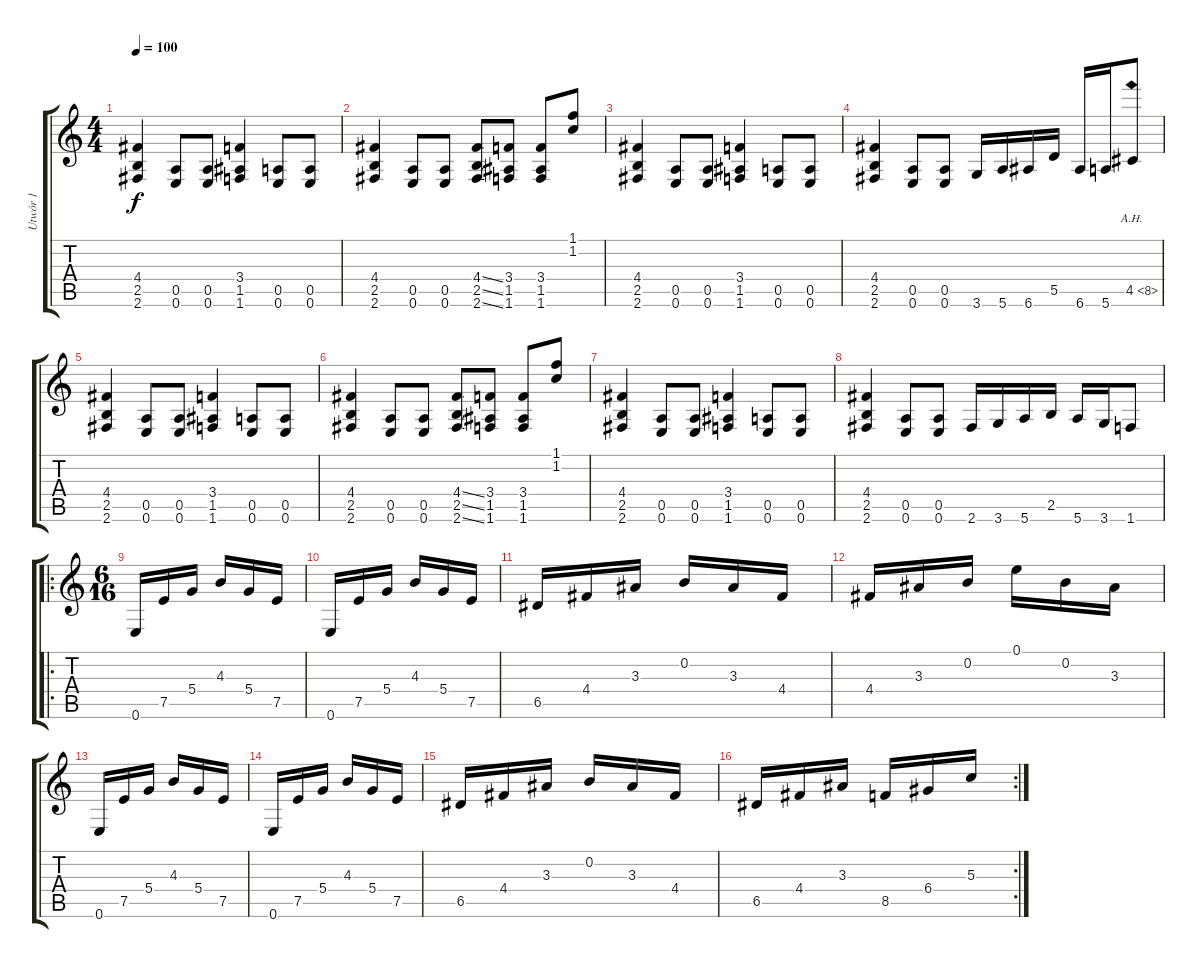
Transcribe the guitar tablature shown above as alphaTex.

\track ("Utwór 1" "Utwór 1") {instrument acousticguitarnylon}
\staff {score tabs}
\tuning (E4 B3 G3 D3 A2 E2) {hide}
\ts (4 4)
\tempo 100
\clef g2
\ks c
(4.4 2.5 2.6).4{dy f instrument acousticguitarnylon} (0.5 0.6).8 (0.5 0.6).8 (3.4 1.5 1.6).4 (0.5 0.6).8 (0.5 0.6).8 |
(4.4 2.5 2.6).4 (0.5 0.6).8 (0.5 0.6).8 (4.4{ss} 2.5{ss} 2.6{ss}).8 (3.4 1.5 1.6).8 (3.4 1.5 1.6).8 (1.1 1.2).8 |
(4.4 2.5 2.6).4 (0.5 0.6).8 (0.5 0.6).8 (3.4 1.5 1.6).4 (0.5 0.6).8 (0.5 0.6).8 |
(4.4 2.5 2.6).4 (0.5 0.6).8 (0.5 0.6).8 3.6.16 5.6.16 6.6.16 5.5.16 6.6.16 5.6.16 4.5{ah 4}.8 |
(4.4 2.5 2.6).4 (0.5 0.6).8 (0.5 0.6).8 (3.4 1.5 1.6).4 (0.5 0.6).8 (0.5 0.6).8 |
(4.4 2.5 2.6).4 (0.5 0.6).8 (0.5 0.6).8 (4.4{ss} 2.5{ss} 2.6{ss}).8 (3.4 1.5 1.6).8 (3.4 1.5 1.6).8 (1.1 1.2).8 |
(4.4 2.5 2.6).4 (0.5 0.6).8 (0.5 0.6).8 (3.4 1.5 1.6).4 (0.5 0.6).8 (0.5 0.6).8 |
(4.4 2.5 2.6).4 (0.5 0.6).8 (0.5 0.6).8 2.6.16 3.6.16 5.6.16 2.5.16 5.6.16 3.6.16 1.6.8 |
\ro
\ts (6 16)
0.6.16 7.5.16 5.4.16 4.3.16 5.4.16 7.5.16 |
0.6.16 7.5.16 5.4.16 4.3.16 5.4.16 7.5.16 |
6.5.16 4.4.16 3.3.16 0.2.16 3.3.16 4.4.16 |
4.4.16 3.3.16 0.2.16 0.1.16 0.2.16 3.3.16 |
0.6.16 7.5.16 5.4.16 4.3.16 5.4.16 7.5.16 |
0.6.16 7.5.16 5.4.16 4.3.16 5.4.16 7.5.16 |
6.5.16 4.4.16 3.3.16 0.2.16 3.3.16 4.4.16 |
\rc 2
6.5.16 4.4.16 3.3.16 8.5.16 6.4.16 5.3.16
